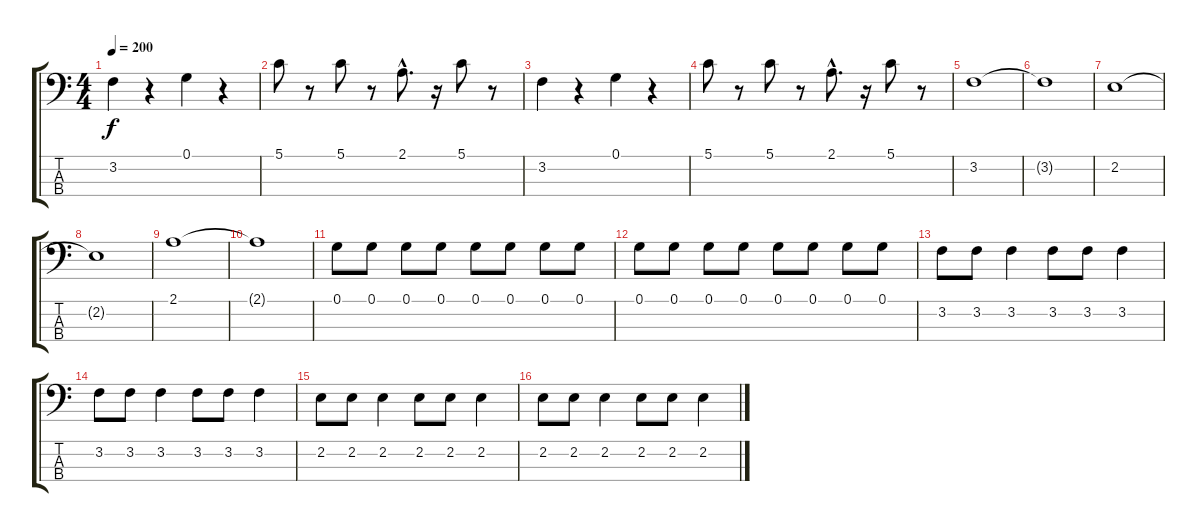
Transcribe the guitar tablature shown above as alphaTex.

\track "" {instrument electricbassfinger}
\staff {score tabs}
\tuning (G2 D2 A1 E1) {hide}
\ts (4 4)
\tempo 200
\clef f4
\ks c
3.2.4{dy f} r.4 0.1.4 r.4 |
5.1.8 r.8 5.1.8 r.8 2.1{hac}.8{d} r.16 5.1.8 r.8 |
3.2.4 r.4 0.1.4 r.4 |
5.1.8 r.8 5.1.8 r.8 2.1{hac}.8{d} r.16 5.1.8 r.8 |
3.2.1 |
3.2{t}.1 |
2.2.1 |
2.2{t}.1 |
2.1.1 |
2.1{t}.1 |
0.1.8 0.1.8 0.1.8 0.1.8 0.1.8 0.1.8 0.1.8 0.1.8 |
0.1.8 0.1.8 0.1.8 0.1.8 0.1.8 0.1.8 0.1.8 0.1.8 |
3.2.8 3.2.8 3.2.4 3.2.8 3.2.8 3.2.4 |
3.2.8 3.2.8 3.2.4 3.2.8 3.2.8 3.2.4 |
2.2.8 2.2.8 2.2.4 2.2.8 2.2.8 2.2.4 |
2.2.8 2.2.8 2.2.4 2.2.8 2.2.8 2.2.4
